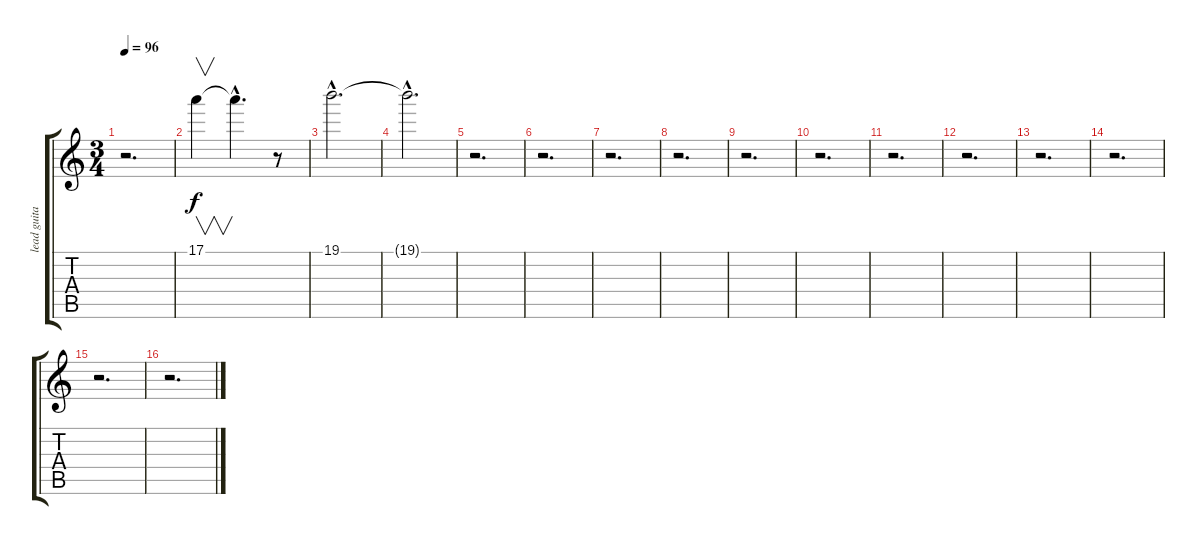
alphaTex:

\track ("lead guitar 2" "lead guita") {instrument distortionguitar}
\staff {score tabs}
\tuning (E4 B3 G3 D3 A2 E2) {hide}
\ts (3 4)
\tempo 96
\clef g2
\ks c
r.2{d dy f} |
17.1.4{v} 17.1{hac t}.4{d} r.8 |
19.1{hac}.2{d} |
19.1{hac t}.2{d} |
r.2{d} |
r.2{d} |
r.2{d} |
r.2{d} |
r.2{d} |
r.2{d} |
r.2{d} |
r.2{d} |
r.2{d} |
r.2{d} |
r.2{d} |
r.2{d}
